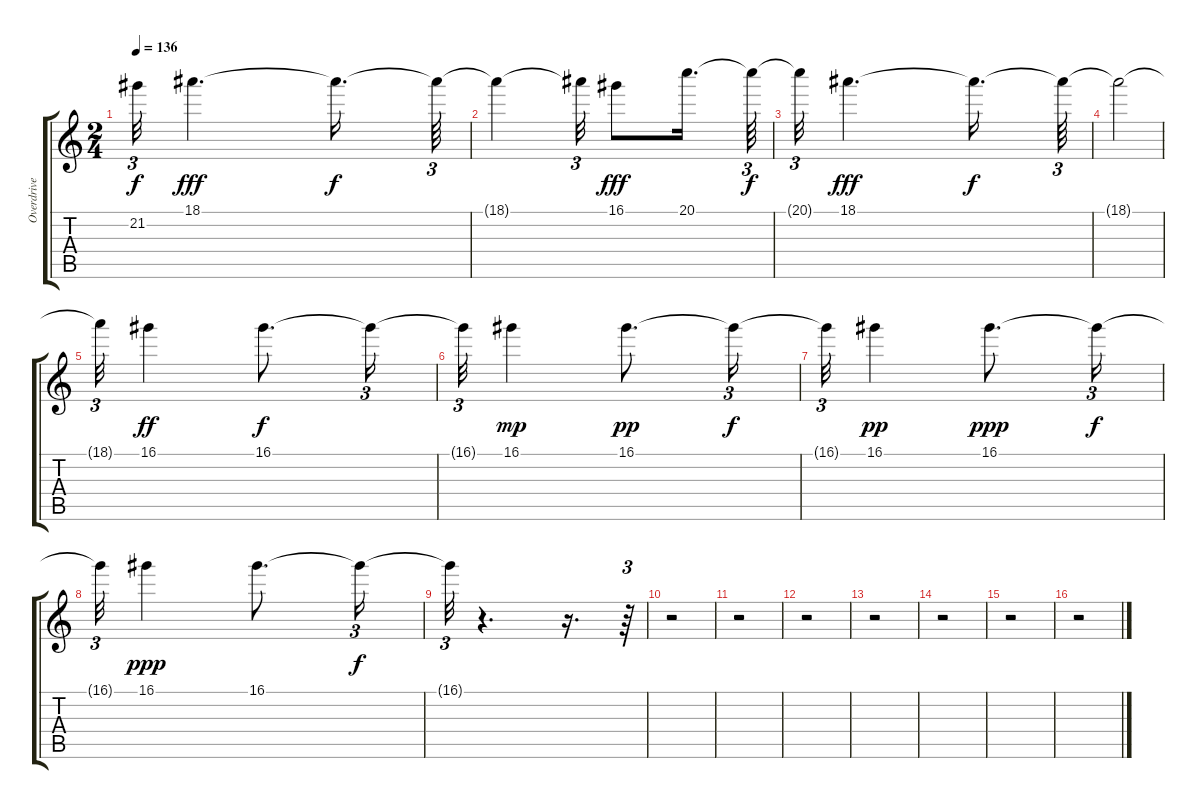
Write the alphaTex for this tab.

\track ("Overdrive Guitar" "Overdrive ") {instrument distortionguitar}
\staff {score tabs}
\tuning (E4 B3 G3 D3 A2 E2) {hide}
\ts (2 4)
\tempo 136
\clef g2
\ks c
21.2{t}.32{tu (3 2) dy f} 18.1.4{d dy fff} 18.1{t}.16{d dy f} 18.1{t}.64{tu (3 2)} |
18.1{t}.4 18.1{t}.32{tu (3 2)} 16.1.8{dy fff} 20.1.16{d} 20.1{t}.64{tu (3 2) dy f} |
20.1{t}.32{tu (3 2)} 18.1.4{d dy fff} 18.1{t}.16{d dy f} 18.1{t}.64{tu (3 2)} |
18.1{t}.2 |
18.1{t}.32{tu (3 2)} 16.1.4{dy ff} 16.1.8{d dy f} 16.1{t}.16{tu (3 2)} |
16.1{t}.32{tu (3 2)} 16.1.4{dy mp} 16.1.8{d dy pp} 16.1{t}.16{tu (3 2) dy f} |
16.1{t}.32{tu (3 2)} 16.1.4{dy pp} 16.1.8{d dy ppp} 16.1{t}.16{tu (3 2) dy f} |
16.1{t}.32{tu (3 2)} 16.1.4{dy ppp} 16.1.8{d} 16.1{t}.16{tu (3 2) dy f} |
16.1{t}.32{tu (3 2)} r.4{d} r.16{d} r.64{tu (3 2)} |
r.2 |
r.2 |
r.2 |
r.2 |
r.2 |
r.2 |
r.2
